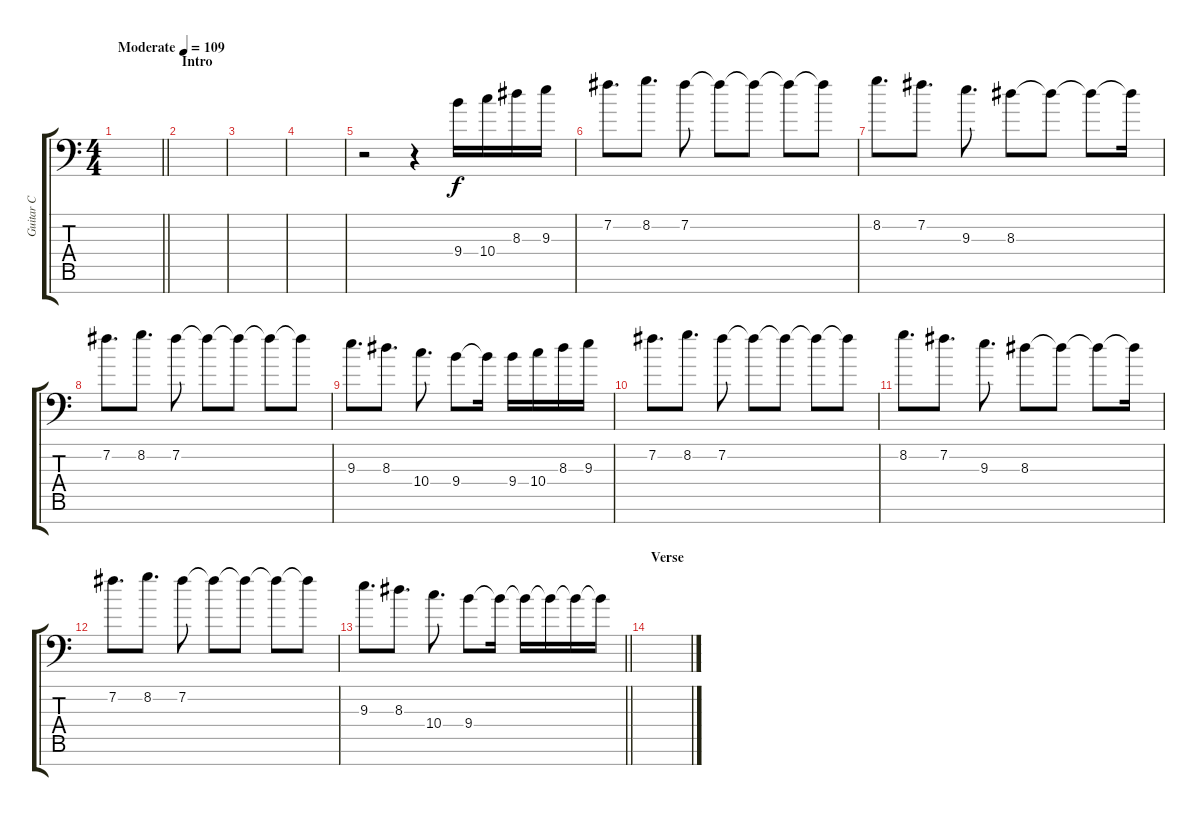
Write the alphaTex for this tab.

\track ("Guitar C" "Guitar C") {instrument distortionguitar}
\staff {score tabs}
\tuning (E4 B3 G3 D3 A2 E2 A1) {hide}
\ts (4 4)
\tempo (109 "Moderate")
\clef f4
\barLineRight lightlight
\ks c
|
\section ("" "Intro")
|
|
|
r.2 r.4 9.4.16 10.4.16 8.3.16 9.3.16 |
7.2.8{d} 8.2.8{d} 7.2.8 7.2{t}.8 7.2{t}.8 7.2{t}.8 7.2{t}.8 |
8.2.8{d} 7.2.8{d} 9.3.8{d} 8.3.8 8.3{t}.8 8.3{t}.8 8.3{t}.16 |
7.2.8{d} 8.2.8{d} 7.2.8 7.2{t}.8 7.2{t}.8 7.2{t}.8 7.2{t}.8 |
9.3.8{d} 8.3.8{d} 10.4.8{d} 9.4.8 9.4{t}.16 9.4.16 10.4.16 8.3.16 9.3.16 |
7.2.8{d} 8.2.8{d} 7.2.8 7.2{t}.8 7.2{t}.8 7.2{t}.8 7.2{t}.8 |
8.2.8{d} 7.2.8{d} 9.3.8{d} 8.3.8 8.3{t}.8 8.3{t}.8 8.3{t}.16 |
7.2.8{d} 8.2.8{d} 7.2.8 7.2{t}.8 7.2{t}.8 7.2{t}.8 7.2{t}.8 |
\barLineRight lightlight
9.3.8{d} 8.3.8{d} 10.4.8{d} 9.4.8 9.4{t}.16 9.4{t}.16 9.4{t}.16 9.4{t}.16 9.4{t}.16 |
\section ("" "Verse")
